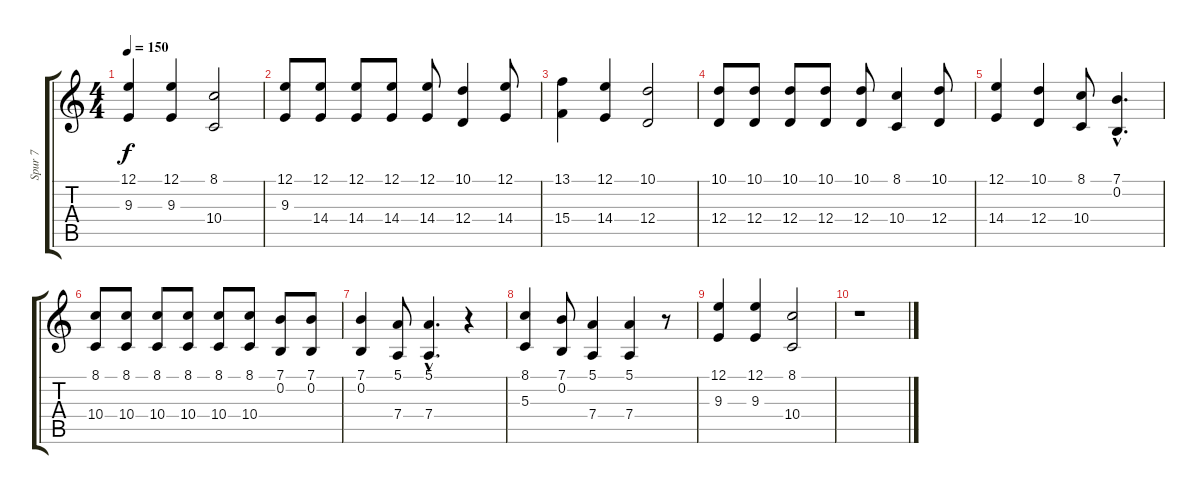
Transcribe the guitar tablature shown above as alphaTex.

\track ("Spur 7" "Spur 7") {instrument lead1square}
\staff {score tabs}
\tuning (E4 B3 G3 D3 A2 E2) {hide}
\ts (4 4)
\tempo 150
\clef g2
\ks c
(12.1 9.3).4{dy f} (12.1 9.3).4 (8.1 10.4).2 |
(12.1 9.3).8 (12.1 14.4).8 (12.1 14.4).8 (12.1 14.4).8 (12.1 14.4).8 (10.1 12.4).4 (12.1 14.4).8 |
(13.1 15.4).4 (12.1 14.4).4 (10.1 12.4).2 |
(10.1 12.4).8 (10.1 12.4).8 (10.1 12.4).8 (10.1 12.4).8 (10.1 12.4).8 (8.1 10.4).4 (10.1 12.4).8 |
(12.1 14.4).4 (10.1 12.4).4 (8.1 10.4).8 (7.1{hac} 0.2{hac}).4{d} |
(8.1 10.4).8 (8.1 10.4).8 (8.1 10.4).8 (8.1 10.4).8 (8.1 10.4).8 (8.1 10.4).8 (7.1 0.2).8 (7.1 0.2).8 |
(7.1 0.2).4 (5.1 7.4).8 (5.1{hac} 7.4{hac}).4{d} r.4 |
(8.1 5.3).4 (7.1 0.2).8 (5.1 7.4).4 (5.1 7.4).4 r.8 |
(12.1 9.3).4 (12.1 9.3).4 (8.1 10.4).2 |
r.1
